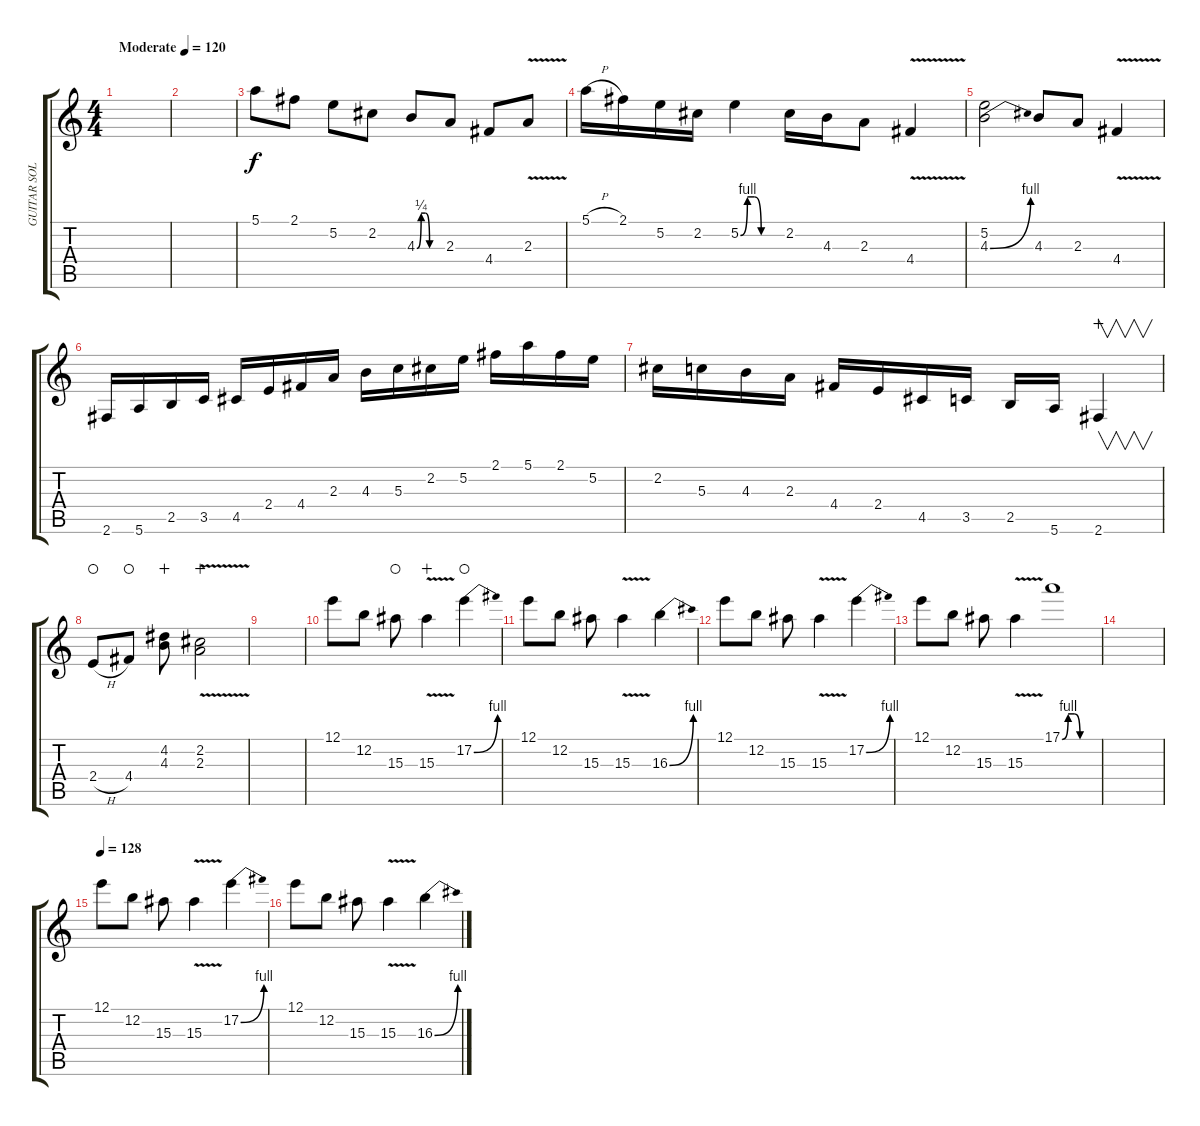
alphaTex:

\track ("GUITAR SOLO" "GUITAR SOL") {instrument distortionguitar}
\staff {score tabs}
\tuning (E4 B3 G3 D3 A2 E2) {hide}
\ts (4 4)
\tempo (120 "Moderate")
\tempo 128
\tempo (120 "Moderate")
\clef g2
\ks c
|
|
5.1.8 2.1.8 5.2.8 2.2.8 4.3{be (custom 0 0 10 1 20 1 30 0 60 0)}.8 2.3.8 4.4.8 2.3{v}.8 |
5.1{h}.16 2.1.16 5.2.16 2.2.16 5.2{be (custom 0 0 10 4 20 4 30 0 60 0)}.4 2.2.16 4.3.16 2.3.8 4.4{v}.4 |
(5.2 4.3{be (bend 0 0 60 4)}).2 4.3.8 2.3.8 4.4{v}.4 |
2.6.16 5.6.16 2.5.16 3.5.16 4.5.16 2.4.16 4.4.16 2.3.16 4.3.16 5.3.16 2.2.16 5.2.16 2.1.16 5.1.16 2.1.16 5.2.16 |
2.2.16 5.3.16 4.3.16 2.3.16 4.4.16 2.4.16 4.5.16 3.5.16 2.5.16 5.6.16 2.6.4{v wahc} |
2.4{h}.8{waho} 4.4.8{waho} (4.2 4.3).8{wahc} (2.2{v} 2.3).2{wahc} |
|
12.1.8 12.2.8 15.3.8{waho} 15.3{v}.4{wahc} 17.2{be (bend 0 0 60 4)}.4{waho} |
12.1.8 12.2.8 15.3.8 15.3{v}.4 16.3{be (bend 0 0 60 4)}.4 |
12.1.8 12.2.8 15.3.8 15.3{v}.4 17.2{be (bend 0 0 60 4)}.4 |
12.1.8 12.2.8 15.3.8 15.3{v}.4 17.1{be (custom 0 0 10 4 20 4 30 0 60 0)}.1 |
|
\tempo 128
12.1.8 12.2.8 15.3.8 15.3{v}.4 17.2{be (bend 0 0 60 4)}.4 |
12.1.8 12.2.8 15.3.8 15.3{v}.4 16.3{be (bend 0 0 60 4)}.4
